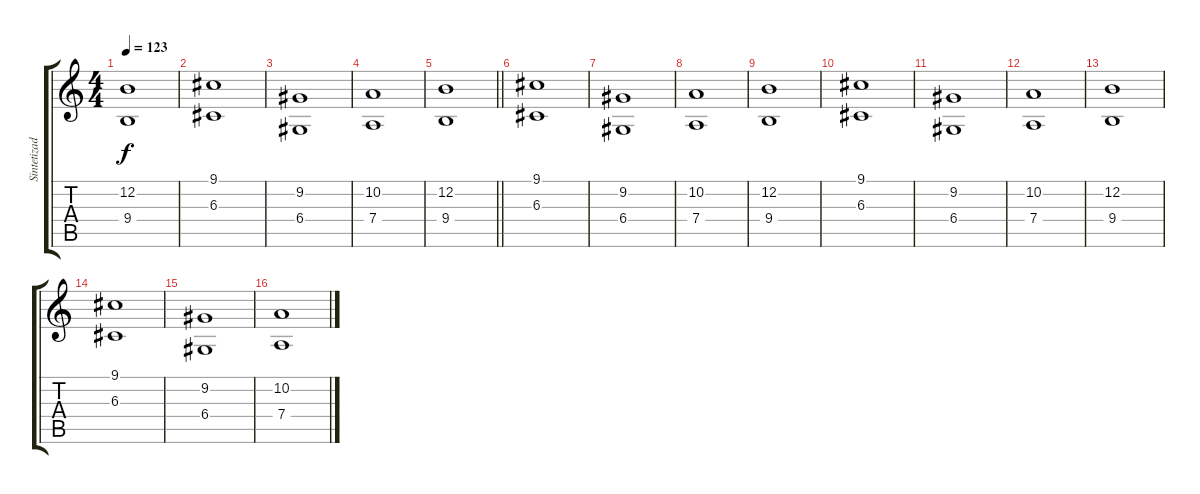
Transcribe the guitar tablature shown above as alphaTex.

\track ("Sintetizador 2" "Sintetizad") {instrument stringensemble2}
\staff {score tabs}
\tuning (E4 B3 G3 D3 A2 E2) {hide}
\ts (4 4)
\tempo 123
\clef g2
\ks c
(12.2 9.4).1{dy f} |
(9.1 6.3).1 |
(9.2 6.4).1 |
(10.2 7.4).1 |
\barLineRight lightlight
(12.2 9.4).1 |
(9.1 6.3).1 |
(9.2 6.4).1 |
(10.2 7.4).1 |
(12.2 9.4).1 |
(9.1 6.3).1 |
(9.2 6.4).1 |
(10.2 7.4).1 |
(12.2 9.4).1 |
(9.1 6.3).1 |
(9.2 6.4).1 |
(10.2 7.4).1
